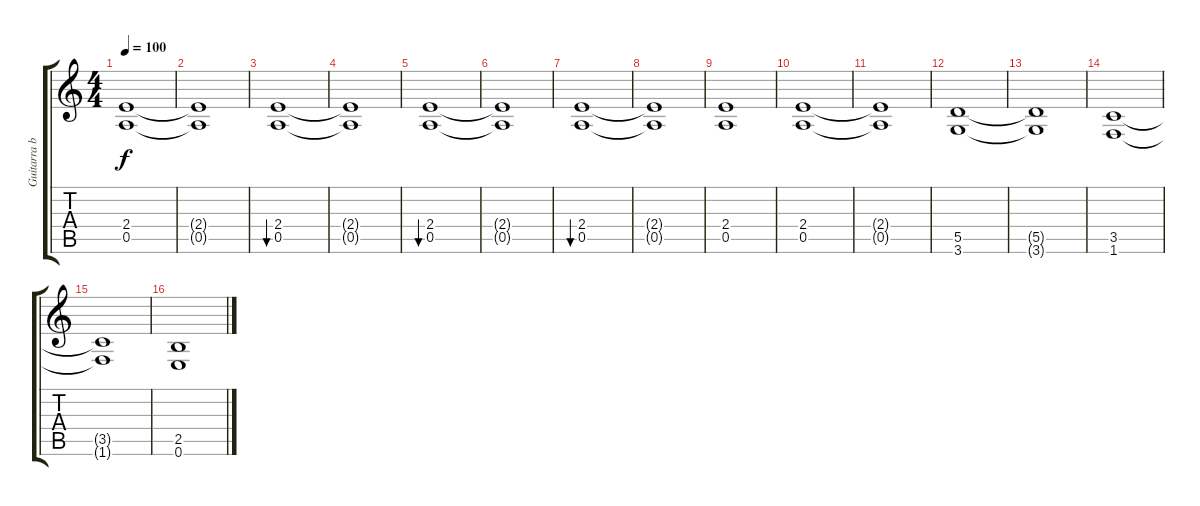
\track ("Guitarra base" "Guitarra b") {instrument overdrivenguitar}
\staff {score tabs}
\tuning (E4 B3 G3 D3 A2 E2) {hide}
\ts (4 4)
\tempo 100
\clef g2
\ks c
(2.4{t} 0.5{t}).1{dy f} |
(2.4{t} 0.5{t}).1 |
(2.4 0.5).1{bu 60} |
(2.4{t} 0.5{t}).1 |
(2.4 0.5).1{bu 60} |
(2.4{t} 0.5{t}).1 |
(2.4 0.5).1{bu 60} |
(2.4{t} 0.5{t}).1 |
(2.4 0.5).1 |
(2.4 0.5).1 |
(2.4{t} 0.5{t}).1 |
(5.5 3.6).1 |
(5.5{t} 3.6{t}).1 |
(3.5 1.6).1 |
(3.5{t} 1.6{t}).1 |
(2.5 0.6).1
